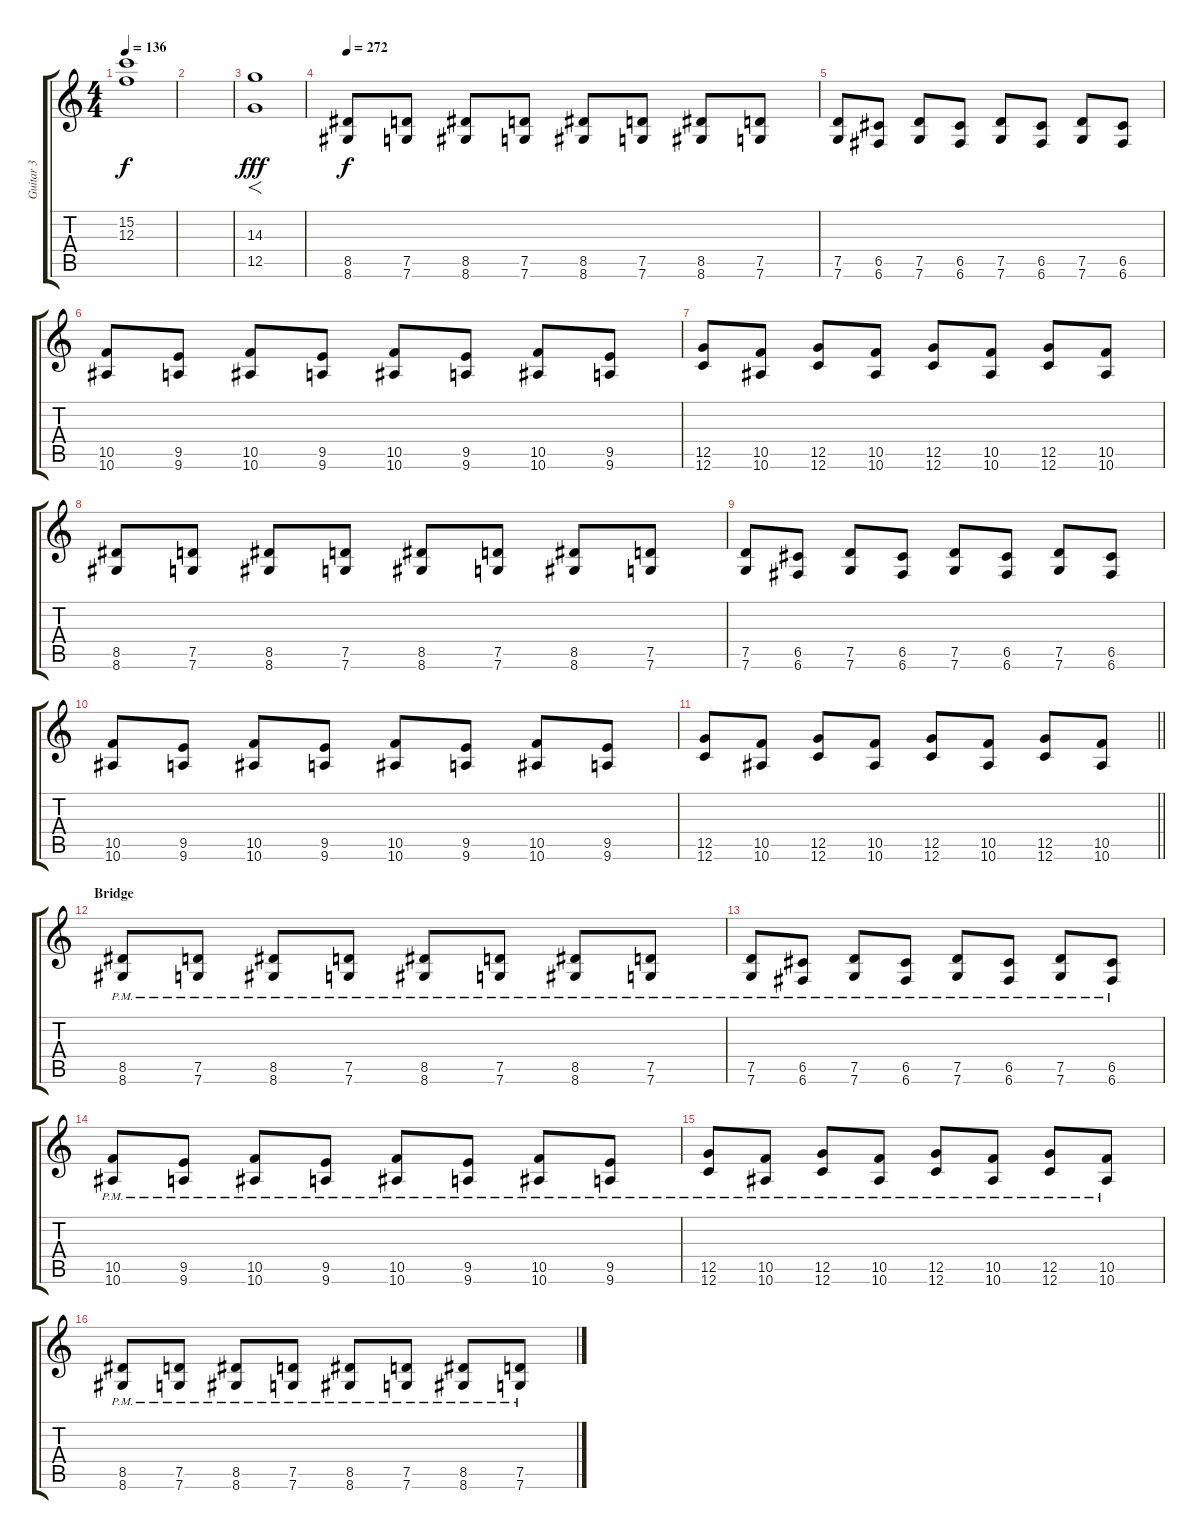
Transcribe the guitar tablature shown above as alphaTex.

\track ("Guitar 3" "Guitar 3") {instrument distortionguitar}
\staff {score tabs}
\tuning (D4 A3 F3 C3 G2 C2) {hide}
\ts (4 4)
\tempo 136
\clef g2
\ks c
(15.2 12.3).1{dy f} |
|
(14.3 12.5).1{f dy fff volume 9} |
\tempo 272
(8.5 8.6).8{dy f balance 0 instrument distortionguitar} (7.5 7.6).8 (8.5 8.6).8 (7.5 7.6).8 (8.5 8.6).8 (7.5 7.6).8 (8.5 8.6).8 (7.5 7.6).8 |
(7.5 7.6).8 (6.5 6.6).8 (7.5 7.6).8 (6.5 6.6).8 (7.5 7.6).8 (6.5 6.6).8 (7.5 7.6).8 (6.5 6.6).8 |
(10.5 10.6).8 (9.5 9.6).8 (10.5 10.6).8 (9.5 9.6).8 (10.5 10.6).8 (9.5 9.6).8 (10.5 10.6).8 (9.5 9.6).8 |
(12.5 12.6).8 (10.5 10.6).8 (12.5 12.6).8 (10.5 10.6).8 (12.5 12.6).8 (10.5 10.6).8 (12.5 12.6).8 (10.5 10.6).8 |
(8.5 8.6).8 (7.5 7.6).8 (8.5 8.6).8 (7.5 7.6).8 (8.5 8.6).8 (7.5 7.6).8 (8.5 8.6).8 (7.5 7.6).8 |
(7.5 7.6).8 (6.5 6.6).8 (7.5 7.6).8 (6.5 6.6).8 (7.5 7.6).8 (6.5 6.6).8 (7.5 7.6).8 (6.5 6.6).8 |
(10.5 10.6).8 (9.5 9.6).8 (10.5 10.6).8 (9.5 9.6).8 (10.5 10.6).8 (9.5 9.6).8 (10.5 10.6).8 (9.5 9.6).8 |
\barLineRight lightlight
(12.5 12.6).8 (10.5 10.6).8 (12.5 12.6).8 (10.5 10.6).8 (12.5 12.6).8 (10.5 10.6).8 (12.5 12.6).8 (10.5 10.6).8 |
\section ("" "Bridge")
(8.5{pm} 8.6{pm}).8 (7.5{pm} 7.6{pm}).8 (8.5{pm} 8.6{pm}).8 (7.5{pm} 7.6{pm}).8 (8.5{pm} 8.6{pm}).8 (7.5{pm} 7.6{pm}).8 (8.5{pm} 8.6{pm}).8 (7.5{pm} 7.6{pm}).8 |
(7.5{pm} 7.6{pm}).8 (6.5{pm} 6.6{pm}).8 (7.5{pm} 7.6{pm}).8 (6.5{pm} 6.6{pm}).8 (7.5{pm} 7.6{pm}).8 (6.5{pm} 6.6{pm}).8 (7.5{pm} 7.6{pm}).8 (6.5{pm} 6.6{pm}).8 |
(10.5{pm} 10.6{pm}).8 (9.5{pm} 9.6{pm}).8 (10.5{pm} 10.6{pm}).8 (9.5{pm} 9.6{pm}).8 (10.5{pm} 10.6{pm}).8 (9.5{pm} 9.6{pm}).8 (10.5{pm} 10.6{pm}).8 (9.5{pm} 9.6{pm}).8 |
(12.5{pm} 12.6{pm}).8 (10.5{pm} 10.6{pm}).8 (12.5{pm} 12.6{pm}).8 (10.5{pm} 10.6{pm}).8 (12.5{pm} 12.6{pm}).8 (10.5{pm} 10.6{pm}).8 (12.5{pm} 12.6{pm}).8 (10.5{pm} 10.6{pm}).8 |
(8.5{pm} 8.6{pm}).8 (7.5{pm} 7.6{pm}).8 (8.5{pm} 8.6{pm}).8 (7.5{pm} 7.6{pm}).8 (8.5{pm} 8.6{pm}).8 (7.5{pm} 7.6{pm}).8 (8.5{pm} 8.6{pm}).8 (7.5{pm} 7.6{pm}).8
